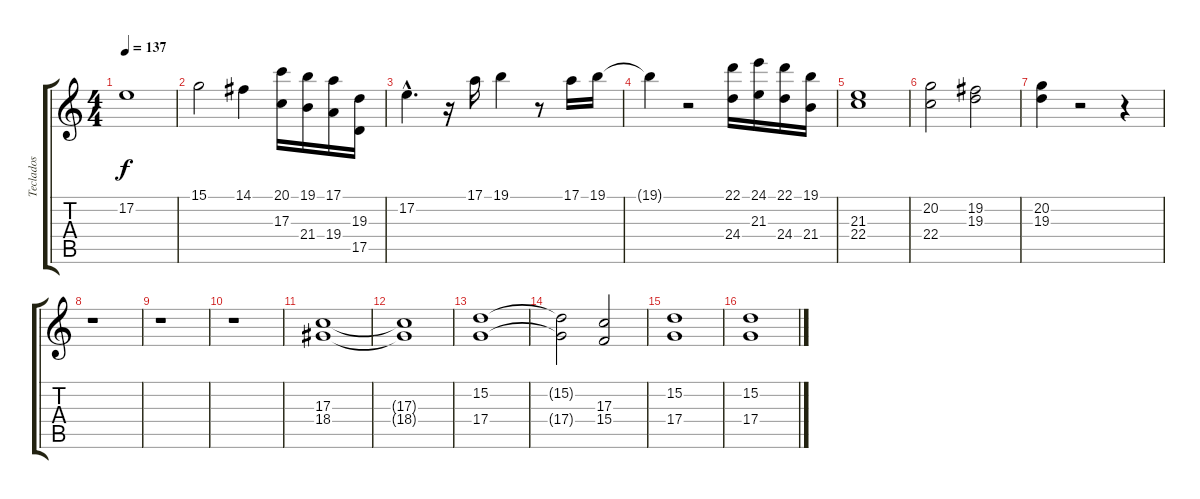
\track ("Teclados" "Teclados") {instrument synthstrings1}
\staff {score tabs}
\tuning (E4 B3 G3 D3 A2 E2) {hide}
\ts (4 4)
\tempo 137
\clef g2
\ks c
17.2.1{dy f} |
15.1.2 14.1.4 (20.1 17.3).16 (19.1 21.4).16 (17.1 19.4).16 (19.3 17.5).16 |
17.2{hac}.4{d} r.16 17.1.16 19.1.4 r.8 17.1.16 19.1.16 |
19.1{t}.4 r.2 (22.1 24.4).16 (24.1 21.3).16 (22.1 24.4).16 (19.1 21.4).16 |
(21.3 22.4).1 |
(20.2 22.4).2 (19.2 19.3).2 |
(20.2 19.3).4 r.2 r.4 |
r.1 |
r.1 |
r.1 |
(17.3 18.4).1 |
(17.3{t} 18.4{t}).1 |
(15.2 17.4).1 |
(15.2{t} 17.4{t}).2 (17.3 15.4).2 |
(15.2 17.4).1 |
(15.2 17.4).1
